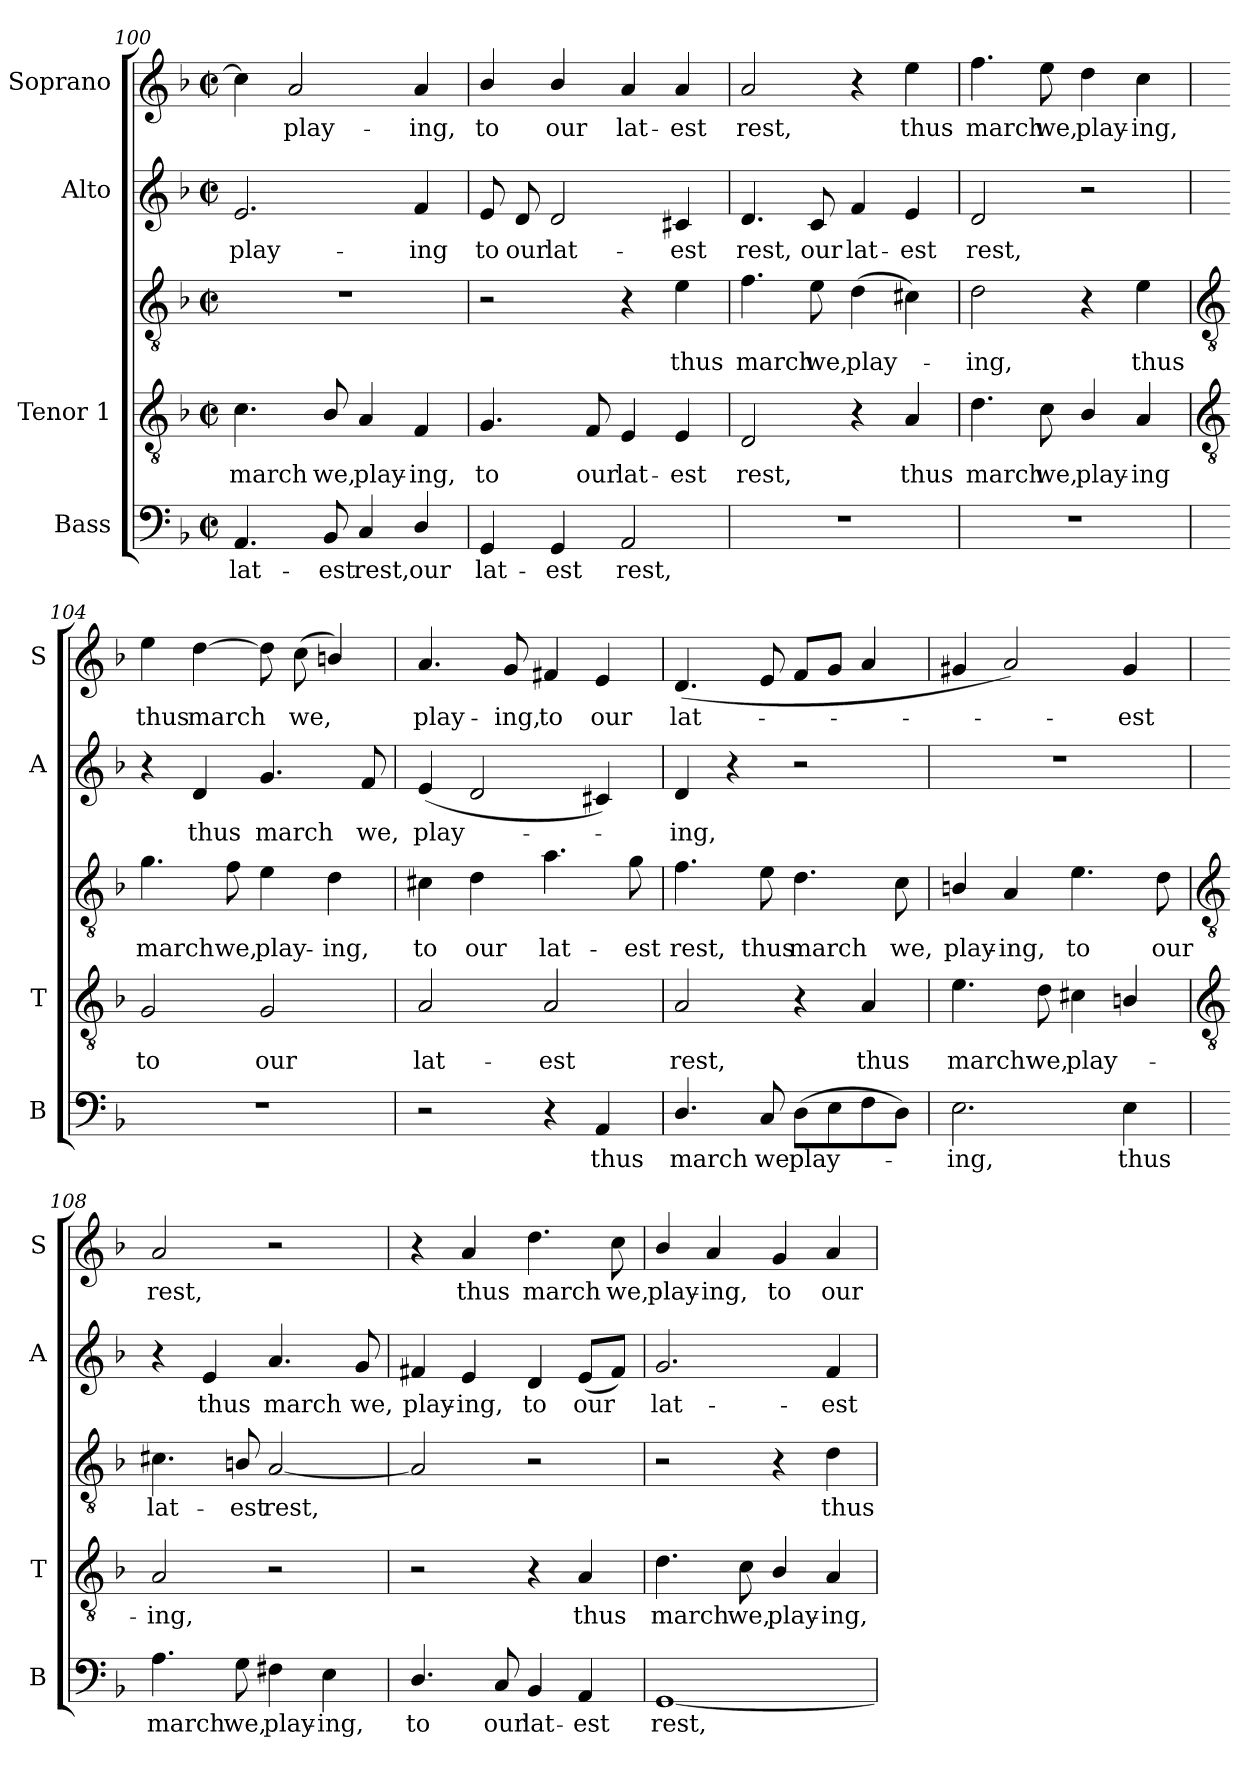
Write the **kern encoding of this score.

**kern	**text	**kern	**text	**kern	**text	**kern	**text	**kern	**text
*part4	*part4	*part3	*part3	*part3	*part3	*part2	*part2	*part1	*part1
*staff5	*staff5	*staff4	*staff4	*staff3	*staff3	*staff2	*staff2	*staff1	*staff1
*I"Bass	*	*I"Tenor 1	*	*	*	*I"Alto	*	*I"Soprano	*
*I'B	*	*I'T	*	*	*	*I'A	*	*I'S	*
*clefF4	*	*clefGv2	*	*clefGv2	*	*clefG2	*	*clefG2	*
*k[b-]	*	*k[b-]	*	*k[b-]	*	*k[b-]	*	*k[b-]	*
*F:	*	*F:	*	*F:	*	*F:	*	*F:	*
*M2/2	*	*M2/2	*	*M2/2	*	*M2/2	*	*M2/2	*
*met(c|)	*	*met(c|)	*	*met(c|)	*	*met(c|)	*	*met(c|)	*
=100	=100	=100	=100	=100	=100	=100	=100	=100	=100
!	!LO:LY:b	!	!LO:LY:b	!	!	!	!LO:LY:b	!	!
4.AA	lat-	4.c	march	1r	.	2.e	play-	4cc]	.
!	!	!	!	!	!	!	!	!	!LO:LY:b
.	.	.	.	.	.	.	.	2a	play-
!	!LO:LY:b	!	!LO:LY:b	!	!	!	!	!	!
8BB-	-est	8B-/	we,	.	.	.	.	.	.
!	!LO:LY:b	!	!LO:LY:b	!	!	!	!	!	!
4C	rest,	4A	play-	.	.	.	.	.	.
!	!LO:LY:b	!	!LO:LY:b	!	!	!	!LO:LY:b	!	!LO:LY:b
4D/	our	4F	-ing,	.	.	4f	-ing	4a	-ing,
=101	=101	=101	=101	=101	=101	=101	=101	=101	=101
!	!LO:LY:b	!	!LO:LY:b	!	!	!	!LO:LY:b	!	!LO:LY:b
4GG	lat-	4.G	to	2r	.	8e	to	4b-/	to
!	!	!	!	!	!	!	!LO:LY:b	!	!
.	.	.	.	.	.	8d	our	.	.
!	!LO:LY:b	!	!	!	!	!	!LO:LY:b	!	!LO:LY:b
4GG	-est	.	.	.	.	2d	lat-	4b-/	our
!	!	!	!LO:LY:b	!	!	!	!	!	!
.	.	8F	our	.	.	.	.	.	.
!	!LO:LY:b	!	!LO:LY:b	!	!	!	!	!	!LO:LY:b
2AA	rest,	4E	lat-	4r	.	.	.	4a	lat-
!	!	!	!LO:LY:b	!	!LO:LY:b	!	!LO:LY:b	!	!LO:LY:b
.	.	4E	-est	4e	thus	4c#X	-est	4a	-est
=102	=102	=102	=102	=102	=102	=102	=102	=102	=102
!	!	!	!LO:LY:b	!	!LO:LY:b	!	!LO:LY:b	!	!LO:LY:b
1r	.	2D	rest,	4.f	march	4.d	rest,	2a	rest,
!	!	!	!	!	!LO:LY:b	!	!LO:LY:b	!	!
.	.	.	.	8e	we,	8c	our	.	.
!	!	!	!	!	!LO:LY:b	!	!LO:LY:b	!	!
.	.	4r	.	(>4d	play-	4f	lat-	4r	.
!	!	!	!LO:LY:b	!	!	!	!LO:LY:b	!	!LO:LY:b
.	.	4A	thus	4c#X)	.	4e	-est	4ee	thus
=103	=103	=103	=103	=103	=103	=103	=103	=103	=103
!	!	!	!LO:LY:b	!	!LO:LY:b	!	!LO:LY:b	!	!LO:LY:b
1r	.	4.d	march	2d	ing,	2d	rest,	4.ff	march
!	!	!	!LO:LY:b	!	!	!	!	!	!LO:LY:b
.	.	8c	we,	.	.	.	.	8ee	we,
!	!	!	!LO:LY:b	!	!	!	!	!	!LO:LY:b
.	.	4B-/	play-	4r	.	2r	.	4dd	play-
!	!	!	!LO:LY:b	!	!LO:LY:b	!	!	!	!LO:LY:b
.	.	4A	-ing	4e	thus	.	.	4cc	-ing,
!!LO:LB:g=z
=104	=104	=104	=104	=104	=104	=104	=104	=104	=104
*	*	*clefGv2	*	*clefGv2	*	*	*	*	*
!	!	!	!LO:LY:b	!	!LO:LY:b	!	!	!	!LO:LY:b
1r	.	2G	to	4.g	march	4r	.	4ee	thus
!	!	!	!	!	!	!	!LO:LY:b	!	!LO:LY:b
.	.	.	.	.	.	4d	thus	[4dd	march
!	!	!	!	!	!LO:LY:b	!	!	!	!
.	.	.	.	8f	we,	.	.	.	.
!	!	!	!LO:LY:b	!	!LO:LY:b	!	!LO:LY:b	!	!
.	.	2G	our	4e	play-	4.g	march	8dd]	.
!	!	!	!	!	!	!	!	!	!LO:LY:b
.	.	.	.	.	.	.	.	(<8cc	we,
!	!	!	!	!	!LO:LY:b	!	!	!	!
.	.	.	.	4d	-ing,	.	.	4bn/)	.
!	!	!	!	!	!	!	!LO:LY:b	!	!
.	.	.	.	.	.	8f	we,	.	.
=105	=105	=105	=105	=105	=105	=105	=105	=105	=105
!	!	!	!LO:LY:b	!	!LO:LY:b	!	!LO:LY:b	!	!LO:LY:b
2r	.	2A	lat-	4c#X	to	(<4e	play-	4.a	play-
!	!	!	!	!	!LO:LY:b	!	!	!	!
.	.	.	.	4d	our	2d	.	.	.
!	!	!	!	!	!	!	!	!	!LO:LY:b
.	.	.	.	.	.	.	.	8g	-ing,
!	!	!	!LO:LY:b	!	!LO:LY:b	!	!	!	!LO:LY:b
4r	.	2A	-est	4.a	lat-	.	.	4f#X	to
!	!LO:LY:b	!	!	!	!	!	!	!	!LO:LY:b
4AA	thus	.	.	.	.	4c#X)	.	4e	our
!	!	!	!	!	!LO:LY:b	!	!	!	!
.	.	.	.	8g	-est	.	.	.	.
=106	=106	=106	=106	=106	=106	=106	=106	=106	=106
!	!LO:LY:b	!	!LO:LY:b	!	!LO:LY:b	!	!LO:LY:b	!	!LO:LY:b
4.D/	march	2A	rest,	4.f	rest,	4d	ing,	(<4.d	lat-
.	.	.	.	.	.	4r	.	.	.
!	!LO:LY:b	!	!	!	!LO:LY:b	!	!	!	!
8C	we	.	.	8e	thus	.	.	8e	.
!	!LO:LY:b	!	!	!	!LO:LY:b	!	!	!	!
(>8DL	play-	4r	.	4.d	march	2r	.	8fL	.
8E	.	.	.	.	.	.	.	8gJ	.
!	!	!	!LO:LY:b	!	!	!	!	!	!
8F	.	4A	thus	.	.	.	.	4a	.
!	!	!	!	!	!LO:LY:b	!	!	!	!
8DJ)	.	.	.	8c	we,	.	.	.	.
=107	=107	=107	=107	=107	=107	=107	=107	=107	=107
!	!LO:LY:b	!	!LO:LY:b	!	!LO:LY:b	!	!	!	!
2.E	ing,	4.e	march	4Bn/	play-	1r	.	4g#X	.
!	!	!	!	!	!LO:LY:b	!	!	!	!
.	.	.	.	4A	-ing,	.	.	2a)	.
!	!	!	!LO:LY:b	!	!	!	!	!	!
.	.	8d	we,	.	.	.	.	.	.
!	!	!	!LO:LY:b	!	!LO:LY:b	!	!	!	!
.	.	4c#X	play-	4.e	to	.	.	.	.
!	!LO:LY:b	!	!	!	!	!	!	!	!LO:LY:b
4E	thus	4Bn/	.	.	.	.	.	4g#	est
!	!	!	!	!	!LO:LY:b	!	!	!	!
.	.	.	.	8d	our	.	.	.	.
!!LO:LB:g=z
=108	=108	=108	=108	=108	=108	=108	=108	=108	=108
*	*	*clefGv2	*	*clefGv2	*	*	*	*	*
!	!LO:LY:b	!	!LO:LY:b	!	!LO:LY:b	!	!	!	!LO:LY:b
4.A	march	2A	ing,	4.c#X	lat-	4r	.	2a	rest,
!	!	!	!	!	!	!	!LO:LY:b	!	!
.	.	.	.	.	.	4e	thus	.	.
!	!LO:LY:b	!	!	!	!LO:LY:b	!	!	!	!
8G	we,	.	.	8Bn/	-est	.	.	.	.
!	!LO:LY:b	!	!	!	!LO:LY:b	!	!LO:LY:b	!	!
4F#X	play-	2r	.	[2A	rest,	4.a	march	2r	.
!	!LO:LY:b	!	!	!	!	!	!	!	!
4E	-ing,	.	.	.	.	.	.	.	.
!	!	!	!	!	!	!	!LO:LY:b	!	!
.	.	.	.	.	.	8g	we,	.	.
=109	=109	=109	=109	=109	=109	=109	=109	=109	=109
!	!LO:LY:b	!	!	!	!	!	!LO:LY:b	!	!
4.D/	to	2r	.	2A]	.	4f#X	play-	4r	.
!	!	!	!	!	!	!	!LO:LY:b	!	!LO:LY:b
.	.	.	.	.	.	4e	-ing,	4a	thus
!	!LO:LY:b	!	!	!	!	!	!	!	!
8C	our	.	.	.	.	.	.	.	.
!	!LO:LY:b	!	!	!	!	!	!LO:LY:b	!	!LO:LY:b
4BB-	lat-	4r	.	2r	.	4d	to	4.dd	march
!	!LO:LY:b	!	!LO:LY:b	!	!	!	!LO:LY:b	!	!
4AA	-est	4A	thus	.	.	(<8eL	our	.	.
!	!	!	!	!	!	!	!	!	!LO:LY:b
.	.	.	.	.	.	8f#J)	.	8cc	we,
=110	=110	=110	=110	=110	=110	=110	=110	=110	=110
!	!LO:LY:b	!	!LO:LY:b	!	!	!	!LO:LY:b	!	!LO:LY:b
[1GG	rest,	4.d	march	2r	.	2.g	lat-	4b-/	play-
!	!	!	!	!	!	!	!	!	!LO:LY:b
.	.	.	.	.	.	.	.	4a	-ing,
!	!	!	!LO:LY:b	!	!	!	!	!	!
.	.	8c	we,	.	.	.	.	.	.
!	!	!	!LO:LY:b	!	!	!	!	!	!LO:LY:b
.	.	4B-/	play-	4r	.	.	.	4g	to
!	!	!	!LO:LY:b	!	!LO:LY:b	!	!LO:LY:b	!	!LO:LY:b
.	.	4A	-ing,	4d	thus	4f	-est	4a	our
=	=	=	=	=	=	=	=	=	=
*-	*-	*-	*-	*-	*-	*-	*-	*-	*-
